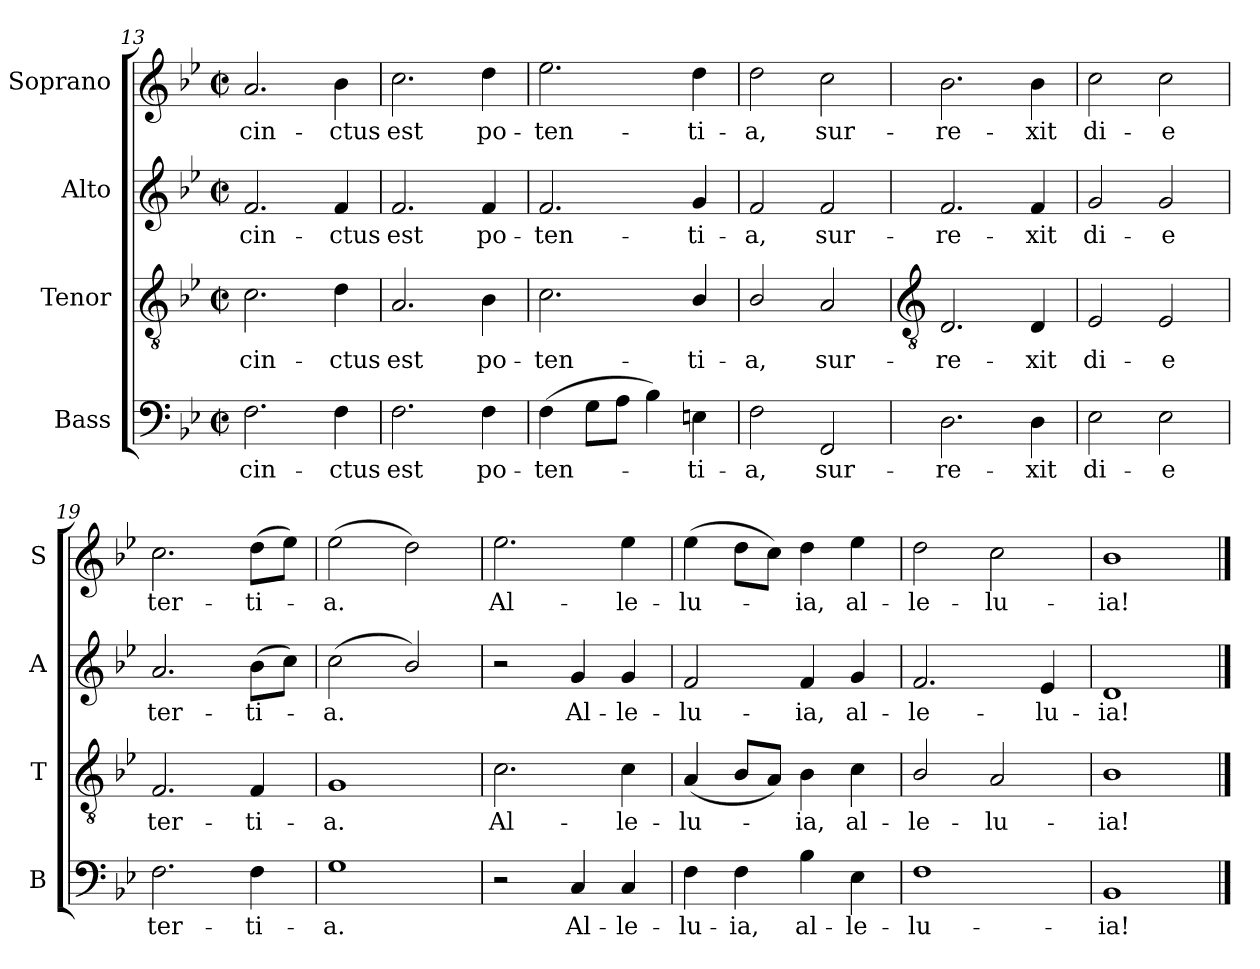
**kern	**text	**kern	**text	**kern	**text	**kern	**text
*part4	*part4	*part3	*part3	*part2	*part2	*part1	*part1
*staff4	*staff4	*staff3	*staff3	*staff2	*staff2	*staff1	*staff1
*I"Bass	*	*I"Tenor	*	*I"Alto	*	*I"Soprano	*
*I'B	*	*I'T	*	*I'A	*	*I'S	*
*clefF4	*	*clefGv2	*	*clefG2	*	*clefG2	*
*k[b-e-]	*	*k[b-e-]	*	*k[b-e-]	*	*k[b-e-]	*
*B-:	*	*B-:	*	*B-:	*	*B-:	*
*M2/2	*	*M2/2	*	*M2/2	*	*M2/2	*
*met(c|)	*	*met(c|)	*	*met(c|)	*	*met(c|)	*
=13	=13	=13	=13	=13	=13	=13	=13
!	!LO:LY:b	!	!LO:LY:b	!	!LO:LY:b	!	!LO:LY:b
2.F	-cin-	2.c	-cin-	2.f	-cin-	2.a	-cin-
!	!LO:LY:b	!	!LO:LY:b	!	!LO:LY:b	!	!LO:LY:b
4F	-ctus	4d	-ctus	4f	-ctus	4b-	-ctus
=14	=14	=14	=14	=14	=14	=14	=14
!	!LO:LY:b	!	!LO:LY:b	!	!LO:LY:b	!	!LO:LY:b
2.F	est	2.A	est	2.f	est	2.cc	est
!	!LO:LY:b	!	!LO:LY:b	!	!LO:LY:b	!	!LO:LY:b
4F	po-	4B-	po-	4f	po-	4dd	po-
=15	=15	=15	=15	=15	=15	=15	=15
!	!LO:LY:b	!	!LO:LY:b	!	!LO:LY:b	!	!LO:LY:b
(>4F	-ten-	2.c	-ten-	2.f	-ten-	2.ee-	-ten-
8GL	.	.	.	.	.	.	.
8AJ	.	.	.	.	.	.	.
4B-)	.	.	.	.	.	.	.
!	!LO:LY:b	!	!LO:LY:b	!	!LO:LY:b	!	!LO:LY:b
4En	ti-	4B-/	-ti-	4g	-ti-	4dd	-ti-
=16	=16	=16	=16	=16	=16	=16	=16
!	!LO:LY:b	!	!LO:LY:b	!	!LO:LY:b	!	!LO:LY:b
2F	-a,	2B-/	-a,	2f	-a,	2dd	-a,
!	!LO:LY:b	!	!LO:LY:b	!	!LO:LY:b	!	!LO:LY:b
2FF	sur-	2A	sur-	2f	sur-	2cc	sur-
!!LO:LB:g=z
=17	=17	=17	=17	=17	=17	=17	=17
*	*	*clefGv2	*	*	*	*	*
!	!LO:LY:b	!	!LO:LY:b	!	!LO:LY:b	!	!LO:LY:b
2.D	-re-	2.D	-re-	2.f	-re-	2.b-	-re-
!	!LO:LY:b	!	!LO:LY:b	!	!LO:LY:b	!	!LO:LY:b
4D	-xit	4D	-xit	4f	-xit	4b-	-xit
=18	=18	=18	=18	=18	=18	=18	=18
!	!LO:LY:b	!	!LO:LY:b	!	!LO:LY:b	!	!LO:LY:b
2E-	di-	2E-	di-	2g	di-	2cc	di-
!	!LO:LY:b	!	!LO:LY:b	!	!LO:LY:b	!	!LO:LY:b
2E-	-e	2E-	-e	2g	-e	2cc	-e
=19	=19	=19	=19	=19	=19	=19	=19
!	!LO:LY:b	!	!LO:LY:b	!	!LO:LY:b	!	!LO:LY:b
2.F	ter-	2.F	ter-	2.a	ter-	2.cc	ter-
!	!LO:LY:b	!	!LO:LY:b	!	!LO:LY:b	!	!LO:LY:b
4F	-ti-	4F	-ti-	(>8b-L	-ti-	(>8ddL	-ti-
.	.	.	.	8ccJ)	.	8ee-J)	.
=20	=20	=20	=20	=20	=20	=20	=20
!	!LO:LY:b	!	!LO:LY:b	!	!LO:LY:b	!	!LO:LY:b
1G	-a.	1G	-a.	(<2cc	a.	(>2ee-	a.
.	.	.	.	2b-/)	.	2dd)	.
=21	=21	=21	=21	=21	=21	=21	=21
!	!	!	!LO:LY:b	!	!	!	!LO:LY:b
2r	.	2.c	Al-	2r	.	2.ee-	Al-
!	!LO:LY:b	!	!	!	!LO:LY:b	!	!
4C	Al-	.	.	4g	Al-	.	.
!	!LO:LY:b	!	!LO:LY:b	!	!LO:LY:b	!	!LO:LY:b
4C	-le-	4c	-le-	4g	-le-	4ee-	-le-
=22	=22	=22	=22	=22	=22	=22	=22
!	!LO:LY:b	!	!LO:LY:b	!	!LO:LY:b	!	!LO:LY:b
4F	-lu-	(<4A	-lu-	2f	-lu-	(>4ee-	-lu-
!	!LO:LY:b	!	!	!	!	!	!
4F	-ia,	8B-L	.	.	.	8ddL	.
.	.	8AJ)	.	.	.	8ccJ)	.
!	!LO:LY:b	!	!LO:LY:b	!	!LO:LY:b	!	!LO:LY:b
4B-	al-	4B-	ia,	4f	-ia,	4dd	ia,
!	!LO:LY:b	!	!LO:LY:b	!	!LO:LY:b	!	!LO:LY:b
4E-	-le-	4c	al-	4g	al-	4ee-	al-
=23	=23	=23	=23	=23	=23	=23	=23
!	!LO:LY:b	!	!LO:LY:b	!	!LO:LY:b	!	!LO:LY:b
1F	-lu-	2B-/	-le-	2.f	-le-	2dd	-le-
!	!	!	!LO:LY:b	!	!	!	!LO:LY:b
.	.	2A	-lu-	.	.	2cc	-lu-
!	!	!	!	!	!LO:LY:b	!	!
.	.	.	.	4e-	-lu-	.	.
=24	=24	=24	=24	=24	=24	=24	=24
!	!LO:LY:b	!	!LO:LY:b	!	!LO:LY:b	!	!LO:LY:b
1BB-	-ia!	1B-	-ia!	1d	-ia!	1b-	-ia!
==	==	==	==	==	==	==	==
*-	*-	*-	*-	*-	*-	*-	*-
